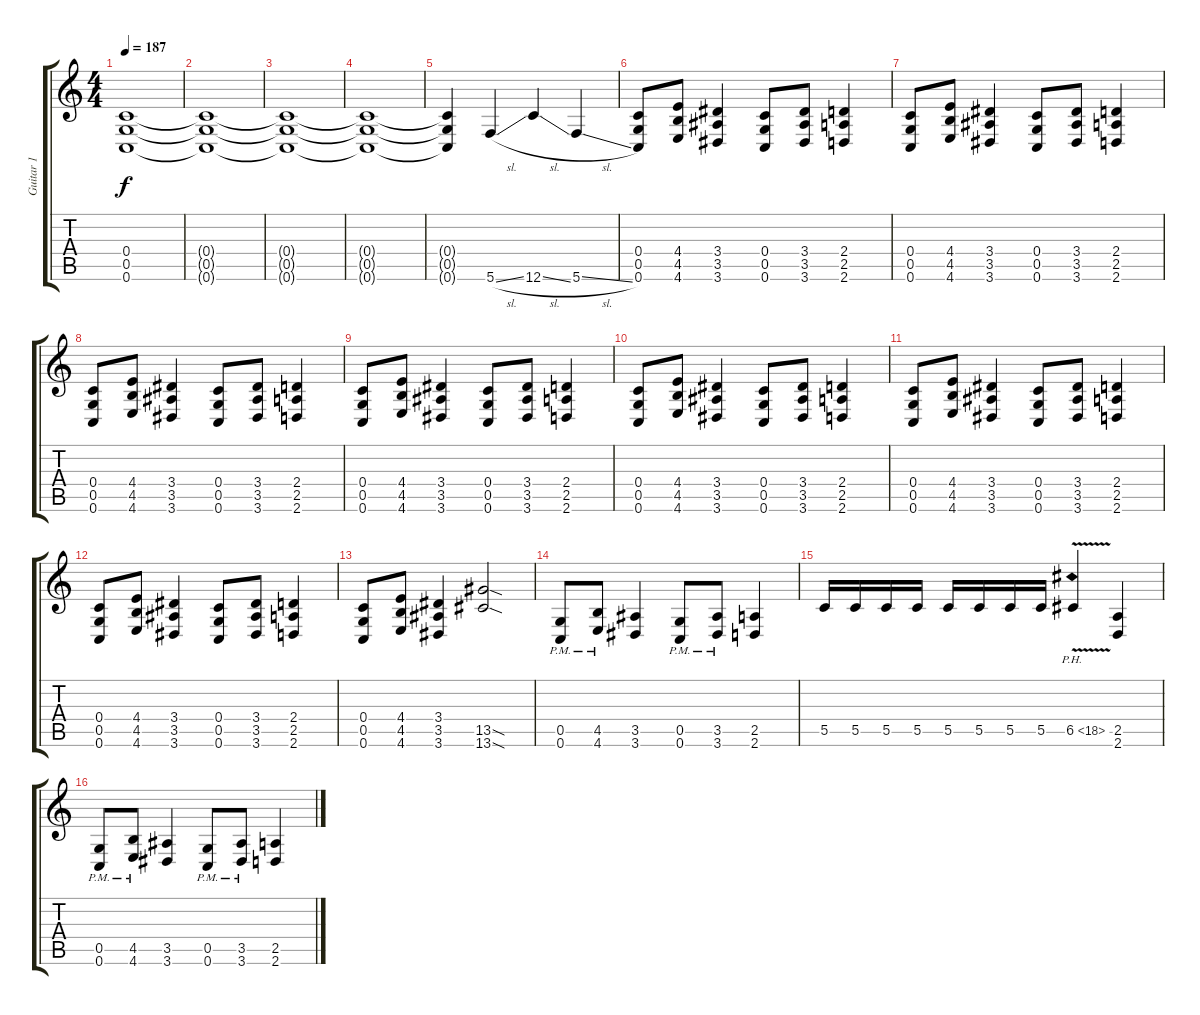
\track ("Guitar 1" "Guitar 1") {instrument distortionguitar}
\staff {score tabs}
\tuning (D4 A3 F3 C3 G2 C2) {hide}
\ts (4 4)
\tempo 187
\clef g2
\ks c
(0.4 0.5 0.6).1{dy f volume 5 instrument distortionguitar} |
(0.4{t} 0.5{t} 0.6{t}).1{volume 13} |
(0.4{t} 0.5{t} 0.6{t}).1 |
(0.4{t} 0.5{t} 0.6{t}).1 |
(0.4{t} 0.5{t} 0.6{t}).4 5.6{sl}.4 12.6{sl}.4 5.6{sl}.4 |
(0.4 0.5 0.6).8{volume 13} (4.4 4.5 4.6).8 (3.4 3.5 3.6).4 (0.4 0.5 0.6).8 (3.4 3.5 3.6).8 (2.4 2.5 2.6).4 |
(0.4 0.5 0.6).8 (4.4 4.5 4.6).8 (3.4 3.5 3.6).4 (0.4 0.5 0.6).8 (3.4 3.5 3.6).8 (2.4 2.5 2.6).4 |
(0.4 0.5 0.6).8 (4.4 4.5 4.6).8 (3.4 3.5 3.6).4 (0.4 0.5 0.6).8 (3.4 3.5 3.6).8 (2.4 2.5 2.6).4 |
(0.4 0.5 0.6).8 (4.4 4.5 4.6).8 (3.4 3.5 3.6).4 (0.4 0.5 0.6).8 (3.4 3.5 3.6).8 (2.4 2.5 2.6).4 |
(0.4 0.5 0.6).8 (4.4 4.5 4.6).8 (3.4 3.5 3.6).4 (0.4 0.5 0.6).8 (3.4 3.5 3.6).8 (2.4 2.5 2.6).4 |
(0.4 0.5 0.6).8 (4.4 4.5 4.6).8 (3.4 3.5 3.6).4 (0.4 0.5 0.6).8 (3.4 3.5 3.6).8 (2.4 2.5 2.6).4 |
(0.4 0.5 0.6).8 (4.4 4.5 4.6).8 (3.4 3.5 3.6).4 (0.4 0.5 0.6).8 (3.4 3.5 3.6).8 (2.4 2.5 2.6).4 |
(0.4 0.5 0.6).8 (4.4 4.5 4.6).8 (3.4 3.5 3.6).4 (13.5{sod} 13.6{sod}).2 |
(0.5{pm} 0.6{pm}).8 (4.5{pm} 4.6{pm}).8 (3.5 3.6).4 (0.5{pm} 0.6{pm}).8 (3.5{pm} 3.6{pm}).8 (2.5 2.6).4 |
5.5.16 5.5.16 5.5.16 5.5.16 5.5.16 5.5.16 5.5.16 5.5.16 6.5{ph 12 v}.4 (2.5 2.6).4 |
(0.5{pm} 0.6{pm}).8 (4.5{pm} 4.6{pm}).8 (3.5 3.6).4 (0.5{pm} 0.6{pm}).8 (3.5{pm} 3.6{pm}).8 (2.5 2.6).4
